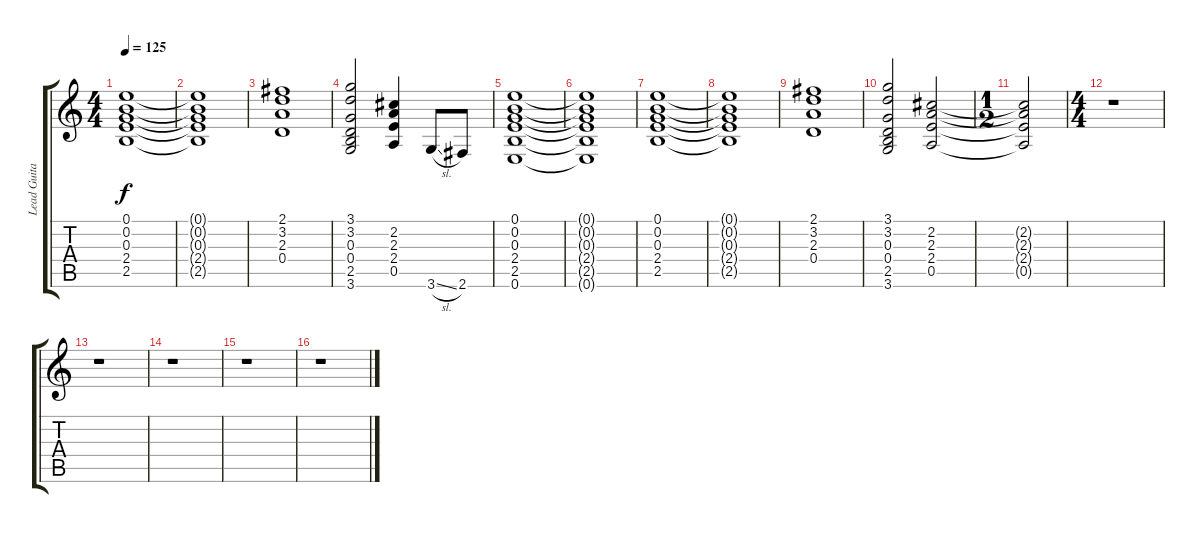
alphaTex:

\track ("Lead Guitar" "Lead Guita") {instrument distortionguitar}
\staff {score tabs}
\tuning (E4 B3 G3 D3 A2 E2) {hide}
\ts (4 4)
\tempo 125
\clef g2
\ks c
(0.1 0.2 0.3 2.4 2.5).1{dy f volume 6} |
(0.1{t} 0.2{t} 0.3{t} 2.4{t} 2.5{t}).1 |
(2.1 3.2 2.3 0.4).1 |
(3.1 3.2 0.3 0.4 2.5 3.6).2 (2.2 2.3 2.4 0.5).4 3.6{sl}.8{volume 16} 2.6.8 |
(0.1 0.2 0.3 2.4 2.5 0.6).1{volume 6} |
(0.1{t} 0.2{t} 0.3{t} 2.4{t} 2.5{t} 0.6{t}).1 |
(0.1 0.2 0.3 2.4 2.5).1{volume 6} |
(0.1{t} 0.2{t} 0.3{t} 2.4{t} 2.5{t}).1 |
(2.1 3.2 2.3 0.4).1 |
(3.1 3.2 0.3 0.4 2.5 3.6).2 (2.2 2.3 2.4 0.5).2 |
\ts (1 2)
(2.2{t} 2.3{t} 2.4{t} 0.5{t}).2 |
\ts (4 4)
r.1 |
r.1 |
r.1 |
r.1 |
r.1
